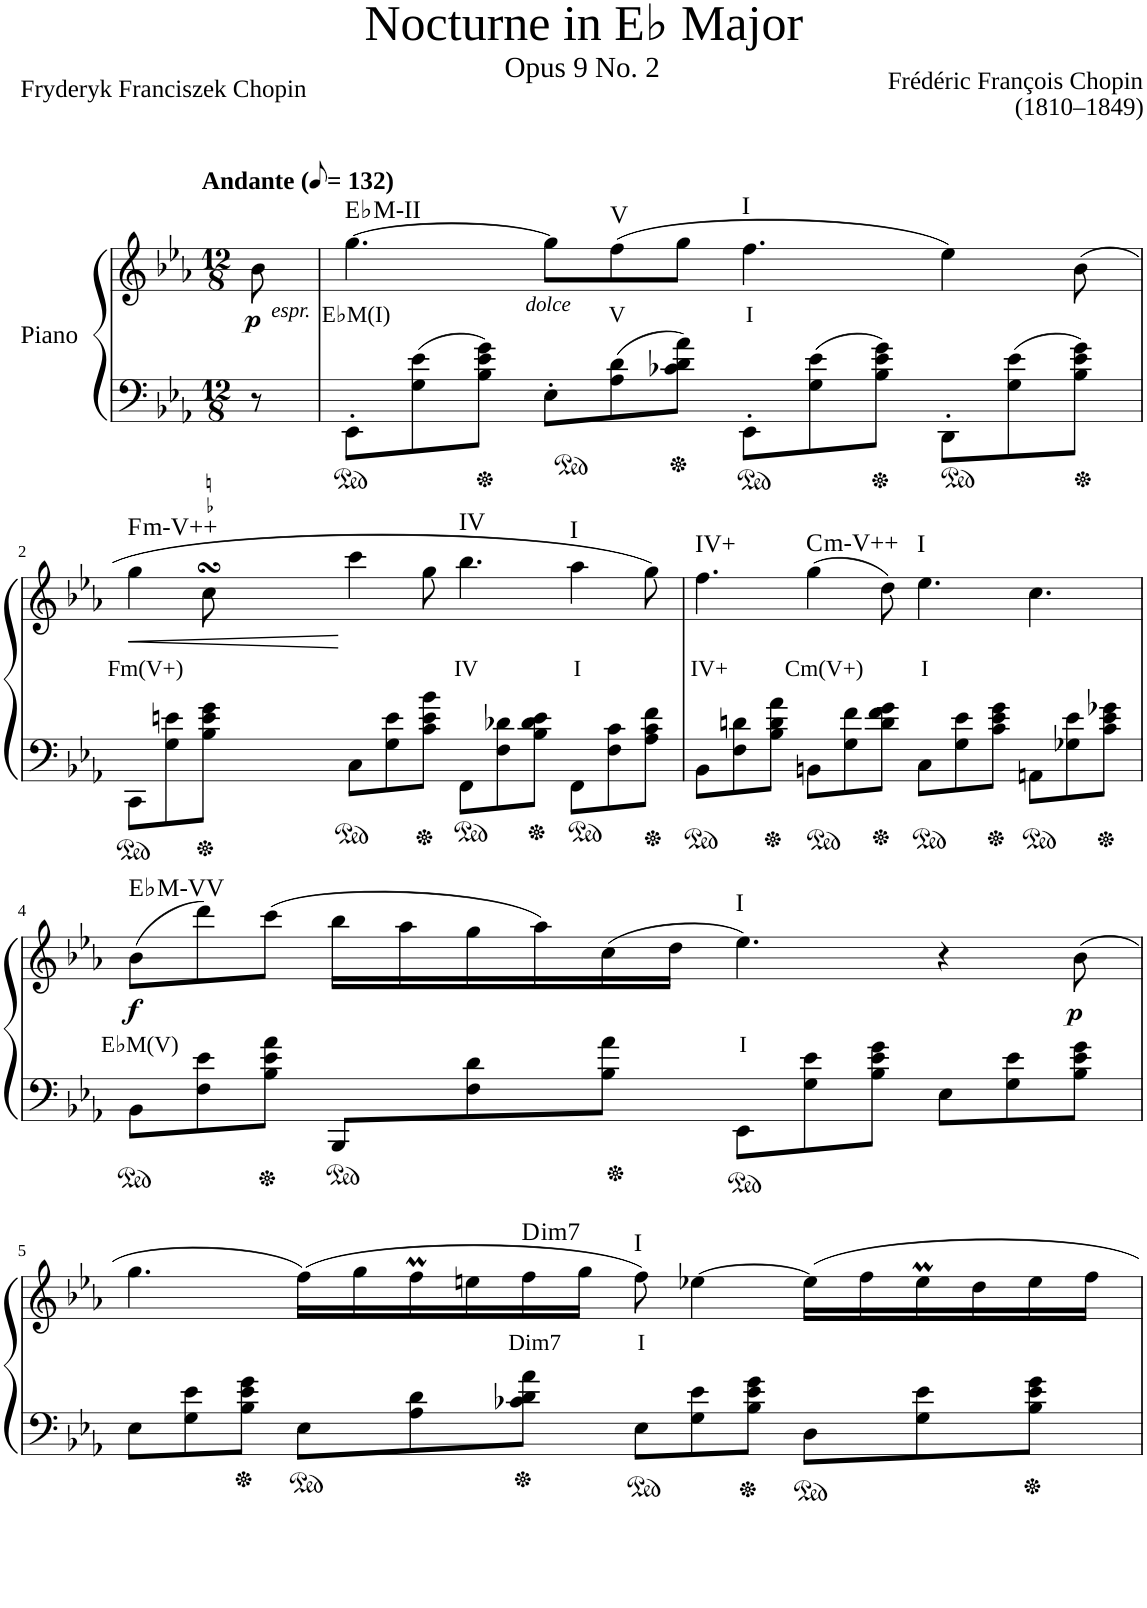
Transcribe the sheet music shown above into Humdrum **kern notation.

**kern	**kern	**text	**dynam	**harte
*part1	*part1	*part1	*part1	*part1
*staff2	*staff1	*staff1	*staff1/2	*
*I"Piano	*	*	*	*
*I'Pno	*	*	*	*
*clefF4	*clefG2	*	*	*
*k[b-e-a-]	*k[b-e-a-]	*	*	*
*M12/8	*M12/8	*	*	*
*MM66	*MM66	*	*	*
=	=	=	=	=
!	!LO:TX:a:B:t=Andante	!	!	!
!	!	!	!LO:DY:b	!
!	!	!	!LO:DY:n=1:b	!
8r	8b-\	.	p other-dynamics	.
=1	=1	=1	=1	=1
!	!	!LO:LY:b	!	!LO:H:kt=M
8EE-'\L	[4.gg\	E♭M(I)	.	Eb:maj
8G\ 8e-\	.	.	.	.
8B-\ 8e-\ 8g\J	.	.	.	.
!	!	!	!LO:DY:b	!
8E-'\L	8gg\L]	.	other-dynamics	.
!	!	!LO:LY:b	!	!LO:H:kt=V
8A-\ 8d\	(8ff\	V	.	N
8c-X\ 8d\ 8a-\J	8gg\J	.	.	.
!	!	!LO:LY:b	!	!LO:H:kt=I
8EE-'\L	4.ff\	I	.	N
8G\ 8e-\	.	.	.	.
8B-\ 8e-\ 8g\J	.	.	.	.
8DD'\L	4ee-\)	.	.	.
8G\ 8e-\	.	.	.	.
8B-\ 8e-\ 8g\J	(8b-\	.	.	.
!!LO:LB:g=z
=2	=2	=2	=2	=2
!	!	!LO:LY:b	!LO:HP:b	!LO:H:kt=m
*	*^	*	*	*
8CC\L	4gg\	4ryy	Fm(V+)	<	F:(b3,#5)
8G\ 8en\	.	.	.	.	.
8B-\ 8e\ 8g\J	8ccsSSS\	32dd-X!	.	.	.
.	.	32cc!	.	.	.
.	.	32bn!	.	.	.
.	.	32cc!	.	.	.
8C\L	4ccc\	1ryy	.	[	.
8G\ 8e\	.	.	.	.	.
8c\ 8e\ 8b-\J	8gg\	.	.	.	.
!	!	!	!LO:LY:b	!	!LO:H:kt=IV
8FF\L	4.bb-\	.	IV	.	N
8F\ 8d-X\	.	.	.	.	.
8B-\ 8d-\ 8e\J	.	.	.	.	.
!	!	!	!LO:LY:b	!	!LO:H:kt=I
8FF\L	4aa-\	.	I	.	N
8F\ 8c\	.	.	.	.	.
8A-\ 8c\ 8f\J	8gg\)	8ryy	.	.	.
=3	=3	=3	=3	=3	=3
!	!	!	!LO:LY:b	!	!LO:H:kt=IV+
*	*v	*v	*	*	*
8BB-\L	4.ff\	IV+	.	N
8F\ 8dn\	.	.	.	.
8B-\ 8d\ 8a-\J	.	.	.	.
!	!	!LO:LY:b	!	!LO:H:kt=m
8BBn\L	(4gg\	Cm(V+)	.	C:(b3,#5)
8G\ 8f\	.	.	.	.
8d\ 8f\ 8g\J	8dd\)	.	.	.
!	!	!LO:LY:b	!	!LO:H:kt=I
8C\L	4.ee-\	I	.	N
8G\ 8e-\	.	.	.	.
8c\ 8e-\ 8g\J	.	.	.	.
8AAn\L	4.cc\	.	.	.
8G-X\ 8e-\	.	.	.	.
8c\ 8e-\ 8g-X\J	.	.	.	.
!!LO:LB:g=z
=4	=4	=4	=4	=4
!	!	!LO:LY:b	!LO:DY:b	!LO:H:kt=M
8BB-\L	(8b-\L	E♭M(V)	f	Eb:maj
8F\ 8e-\	8ddd\)	.	.	.
8B-\ 8e-\ 8a-\J	(8ccc\J	.	.	.
8BBB-/L	16bb-\LL	.	.	.
.	16aa-\	.	.	.
8F\ 8d\	16gg\	.	.	.
.	16aa-\)	.	.	.
8B-\ 8a-\J	(16cc\	.	.	.
.	16dd\JJ	.	.	.
!	!	!LO:LY:b	!	!LO:H:kt=I
8EE-\L	4.ee-\)	I	.	N
8G\ 8e-\	.	.	.	.
8B-\ 8e-\ 8g\J	.	.	.	.
8E-\L	4r	.	.	.
8G\ 8e-\	.	.	.	.
!	!	!	!LO:DY:b	!
8B-\ 8e-\ 8g\J	(8b-\	.	p	.
!!LO:LB:g=z
=5	=5	=5	=5	=5
8E-\L	4.gg\	.	.	.
8G\ 8e-\	.	.	.	.
8B-\ 8e-\ 8g\J	.	.	.	.
8E-\L	(>16ff\LL)	.	.	.
.	16gg\	.	.	.
8A-\ 8d\	16ffM\	.	.	.
.	16een\	.	.	.
!	!	!LO:LY:b	!	!LO:H:kt=im
8c-X\ 8d\ 8a-\J	16ff\	Dim7	.	.
.	16gg\JJ	.	.	.
!	!	!LO:LY:b	!	!LO:H:kt=I
8E-\L	8ff\)	I	.	N
8G\ 8e-\	[>4ee-X\	.	.	.
8B-\ 8e-\ 8g\J	.	.	.	.
8D\L	16ee-\LL]	.	.	.
.	16ff\	.	.	.
8G\ 8e-\	16ee-M\	.	.	.
.	16dd\	.	.	.
8B-\ 8e-\ 8g\J	16ee-\	.	.	.
.	16ff\JJ	.	.	.
=	=	=	=	=
*-	*-	*-	*-	*-
